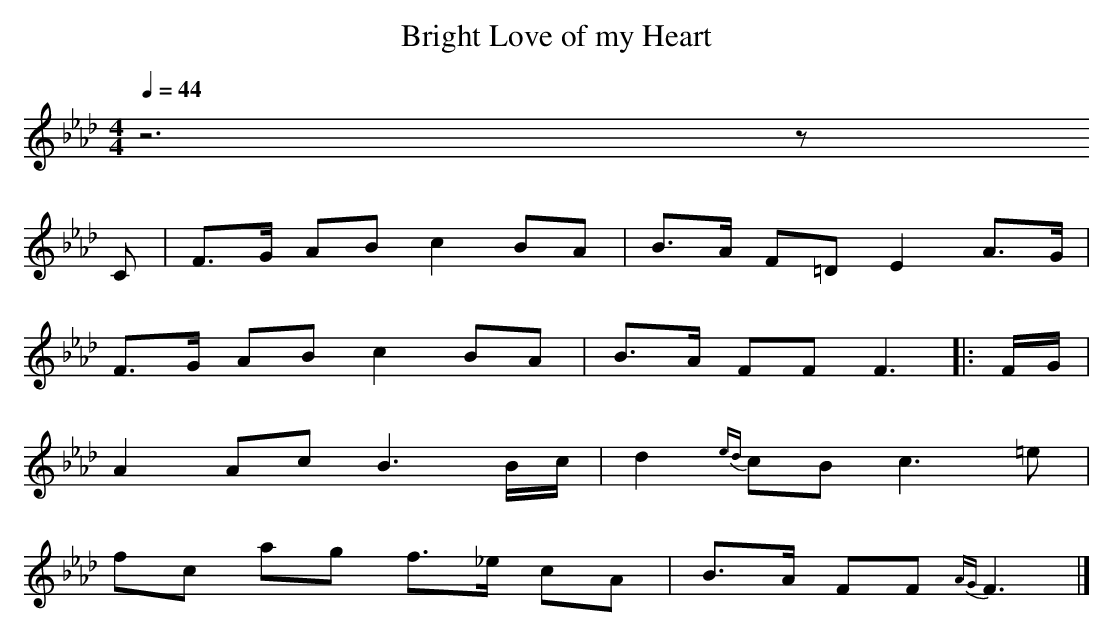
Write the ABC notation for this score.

X:1
T: Bright Love of my Heart
M: 4/4
L: 1/8
Q: 1/4=44
K: Fm % 4 flats
V: 1
z6 z
C | F>G AB c2 BA | B>A F=D E2 A>G |
F>G AB c2 BA | B>A FF F3 |: F/G/ |
A2 Ac B3B/c/ | d2 {ed}cB c3=e |
fc ag f>_e cA | B>A FF {AG}F3 |]
